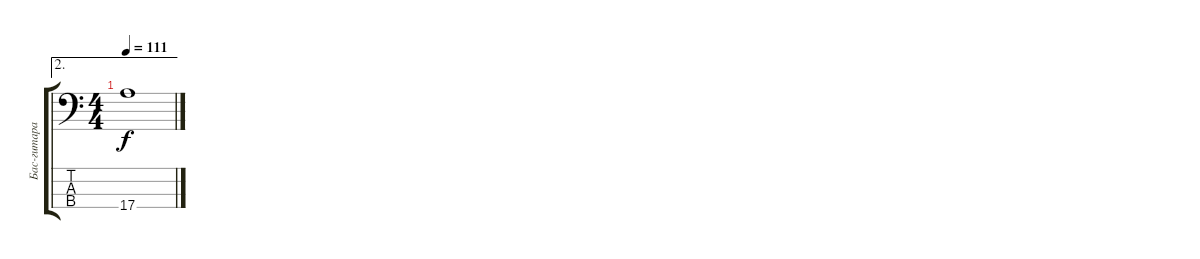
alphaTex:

\track ("Бас-гитара" "Бас-гитара") {instrument acousticguitarnylon}
\staff {score tabs}
\tuning (G2 D2 A1 E1) {hide}
\ae 2
\ts (4 4)
\tempo 111
\clef f4
\ks c
17.4.1{dy f}
